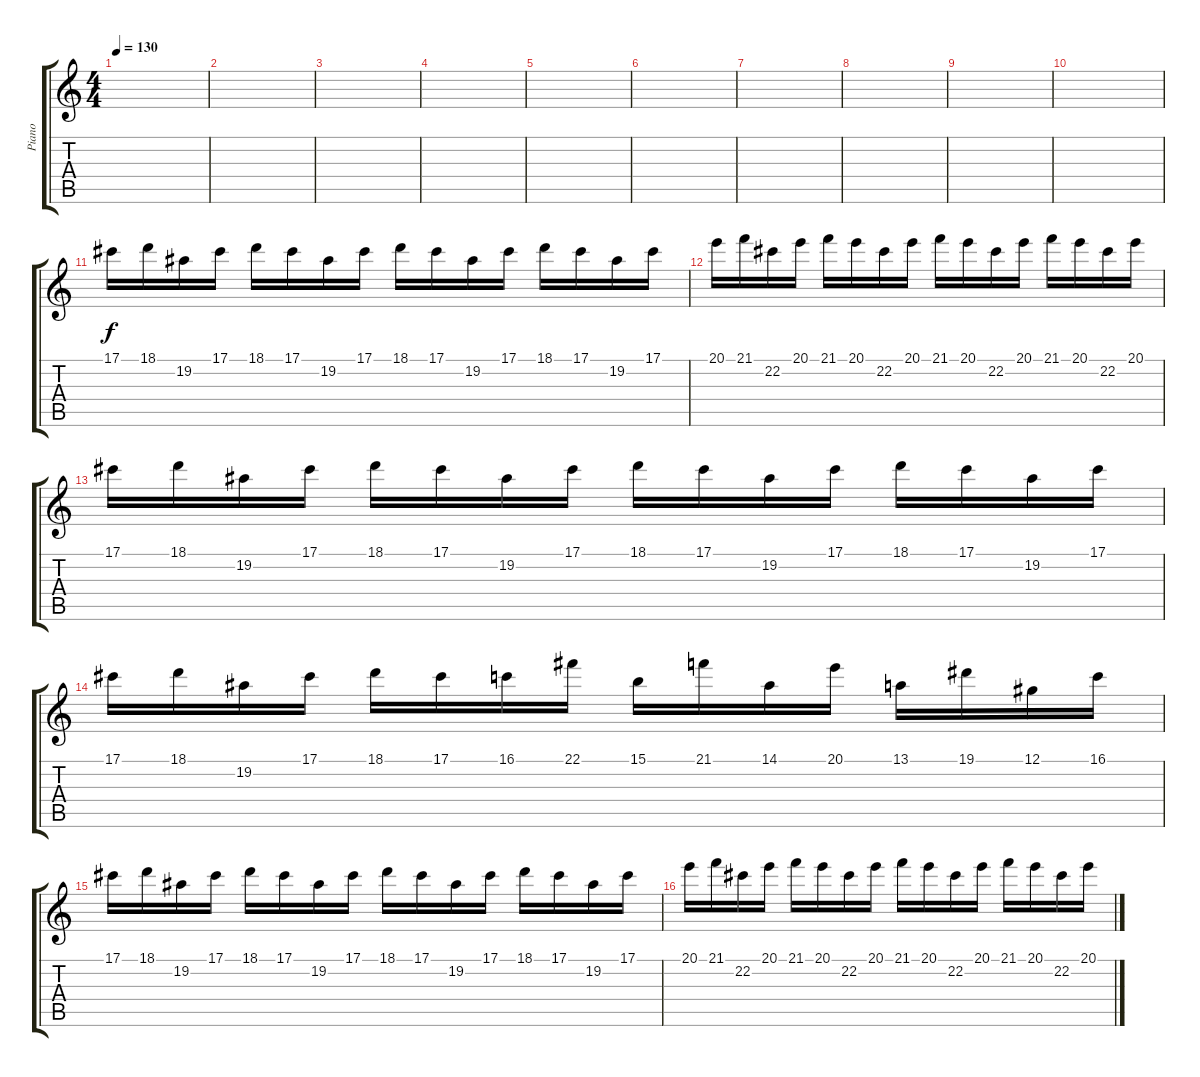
\track ("Piano" "Piano") {instrument acousticgrandpiano}
\staff {score tabs}
\tuning (Ab4 Eb4 B3 Gb3 Db3 Ab2) {hide}
\ts (4 4)
\tempo 130
\clef g2
\ks c
|
|
|
|
|
|
|
|
|
|
17.1.16 18.1.16 19.2.16 17.1.16 18.1.16 17.1.16 19.2.16 17.1.16 18.1.16 17.1.16 19.2.16 17.1.16 18.1.16 17.1.16 19.2.16 17.1.16 |
20.1.16 21.1.16 22.2.16 20.1.16 21.1.16 20.1.16 22.2.16 20.1.16 21.1.16 20.1.16 22.2.16 20.1.16 21.1.16 20.1.16 22.2.16 20.1.16 |
17.1.16 18.1.16 19.2.16 17.1.16 18.1.16 17.1.16 19.2.16 17.1.16 18.1.16 17.1.16 19.2.16 17.1.16 18.1.16 17.1.16 19.2.16 17.1.16 |
17.1.16 18.1.16 19.2.16 17.1.16 18.1.16 17.1.16 16.1.16 22.1.16 15.1.16 21.1.16 14.1.16 20.1.16 13.1.16 19.1.16 12.1.16 16.1.16 |
17.1.16 18.1.16 19.2.16 17.1.16 18.1.16 17.1.16 19.2.16 17.1.16 18.1.16 17.1.16 19.2.16 17.1.16 18.1.16 17.1.16 19.2.16 17.1.16 |
20.1.16 21.1.16 22.2.16 20.1.16 21.1.16 20.1.16 22.2.16 20.1.16 21.1.16 20.1.16 22.2.16 20.1.16 21.1.16 20.1.16 22.2.16 20.1.16
